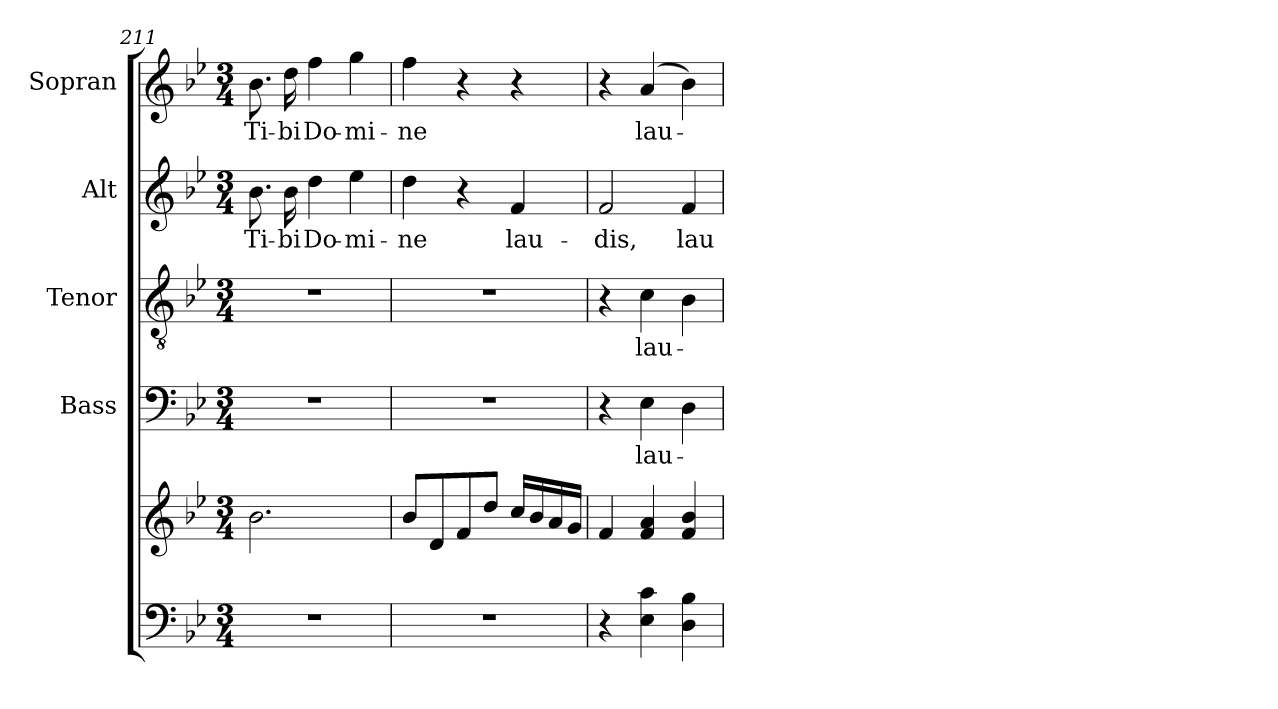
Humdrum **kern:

**kern	**kern	**kern	**text	**kern	**text	**kern	**text	**kern	**text
*part5	*part5	*part4	*part4	*part3	*part3	*part2	*part2	*part1	*part1
*staff6	*staff5	*staff4	*staff4	*staff3	*staff3	*staff2	*staff2	*staff1	*staff1
*	*	*I"Bass	*	*I"Tenor	*	*I"Alt	*	*I"Sopran	*
*	*	*I'B.	*	*I'T.	*	*I'A.	*	*I'S.	*
*clefF4	*clefG2	*clefF4	*	*clefGv2	*	*clefG2	*	*clefG2	*
*k[b-e-]	*k[b-e-]	*k[b-e-]	*	*k[b-e-]	*	*k[b-e-]	*	*k[b-e-]	*
*B-:	*B-:	*B-:	*	*B-:	*	*B-:	*	*B-:	*
*M3/4	*M3/4	*M3/4	*	*M3/4	*	*M3/4	*	*M3/4	*
=211	=211	=211	=211	=211	=211	=211	=211	=211	=211
!	!	!	!	!	!	!	!LO:LY:b	!	!LO:LY:b
2.r	2.b-\	2.r	.	2.r	.	8.b-\	Ti-	8.b-\	Ti-
!	!	!	!	!	!	!	!LO:LY:b	!	!LO:LY:b
.	.	.	.	.	.	16b-\	-bi	16dd\	-bi
!	!	!	!	!	!	!	!LO:LY:b	!	!LO:LY:b
.	.	.	.	.	.	4dd\	Do-	4ff\	Do-
!	!	!	!	!	!	!	!LO:LY:b	!	!LO:LY:b
.	.	.	.	.	.	4ee-\	-mi-	4gg\	-mi-
=212	=212	=212	=212	=212	=212	=212	=212	=212	=212
!	!	!	!	!	!	!	!LO:LY:b	!	!LO:LY:b
2.r	8b-/L	2.r	.	2.r	.	4dd\	-ne	4ff\	-ne
.	8d/	.	.	.	.	.	.	.	.
.	8f/	.	.	.	.	4r	.	4r	.
.	8dd/J	.	.	.	.	.	.	.	.
!	!	!	!	!	!	!	!LO:LY:b	!	!
.	16cc/LL	.	.	.	.	4f/	lau-	4r	.
.	16b-/	.	.	.	.	.	.	.	.
.	16a/	.	.	.	.	.	.	.	.
.	16g/JJ	.	.	.	.	.	.	.	.
=213	=213	=213	=213	=213	=213	=213	=213	=213	=213
!	!	!	!	!	!	!	!LO:LY:b	!	!
4r	4f/	4r	.	4r	.	2f/	-dis,	4r	.
!	!	!	!LO:LY:b	!	!LO:LY:b	!	!	!	!LO:LY:b
4E-\ 4c\	4f/ 4a/	4E-\	lau-	4c\	lau-	.	.	(4a/	lau-
!	!	!	!	!	!	!	!LO:LY:b	!	!
4D\ 4B-\	4f/ 4b-/	4D\	.	4B-\	.	4f/	lau-	4b-\)	.
=	=	=	=	=	=	=	=	=	=
*-	*-	*-	*-	*-	*-	*-	*-	*-	*-
